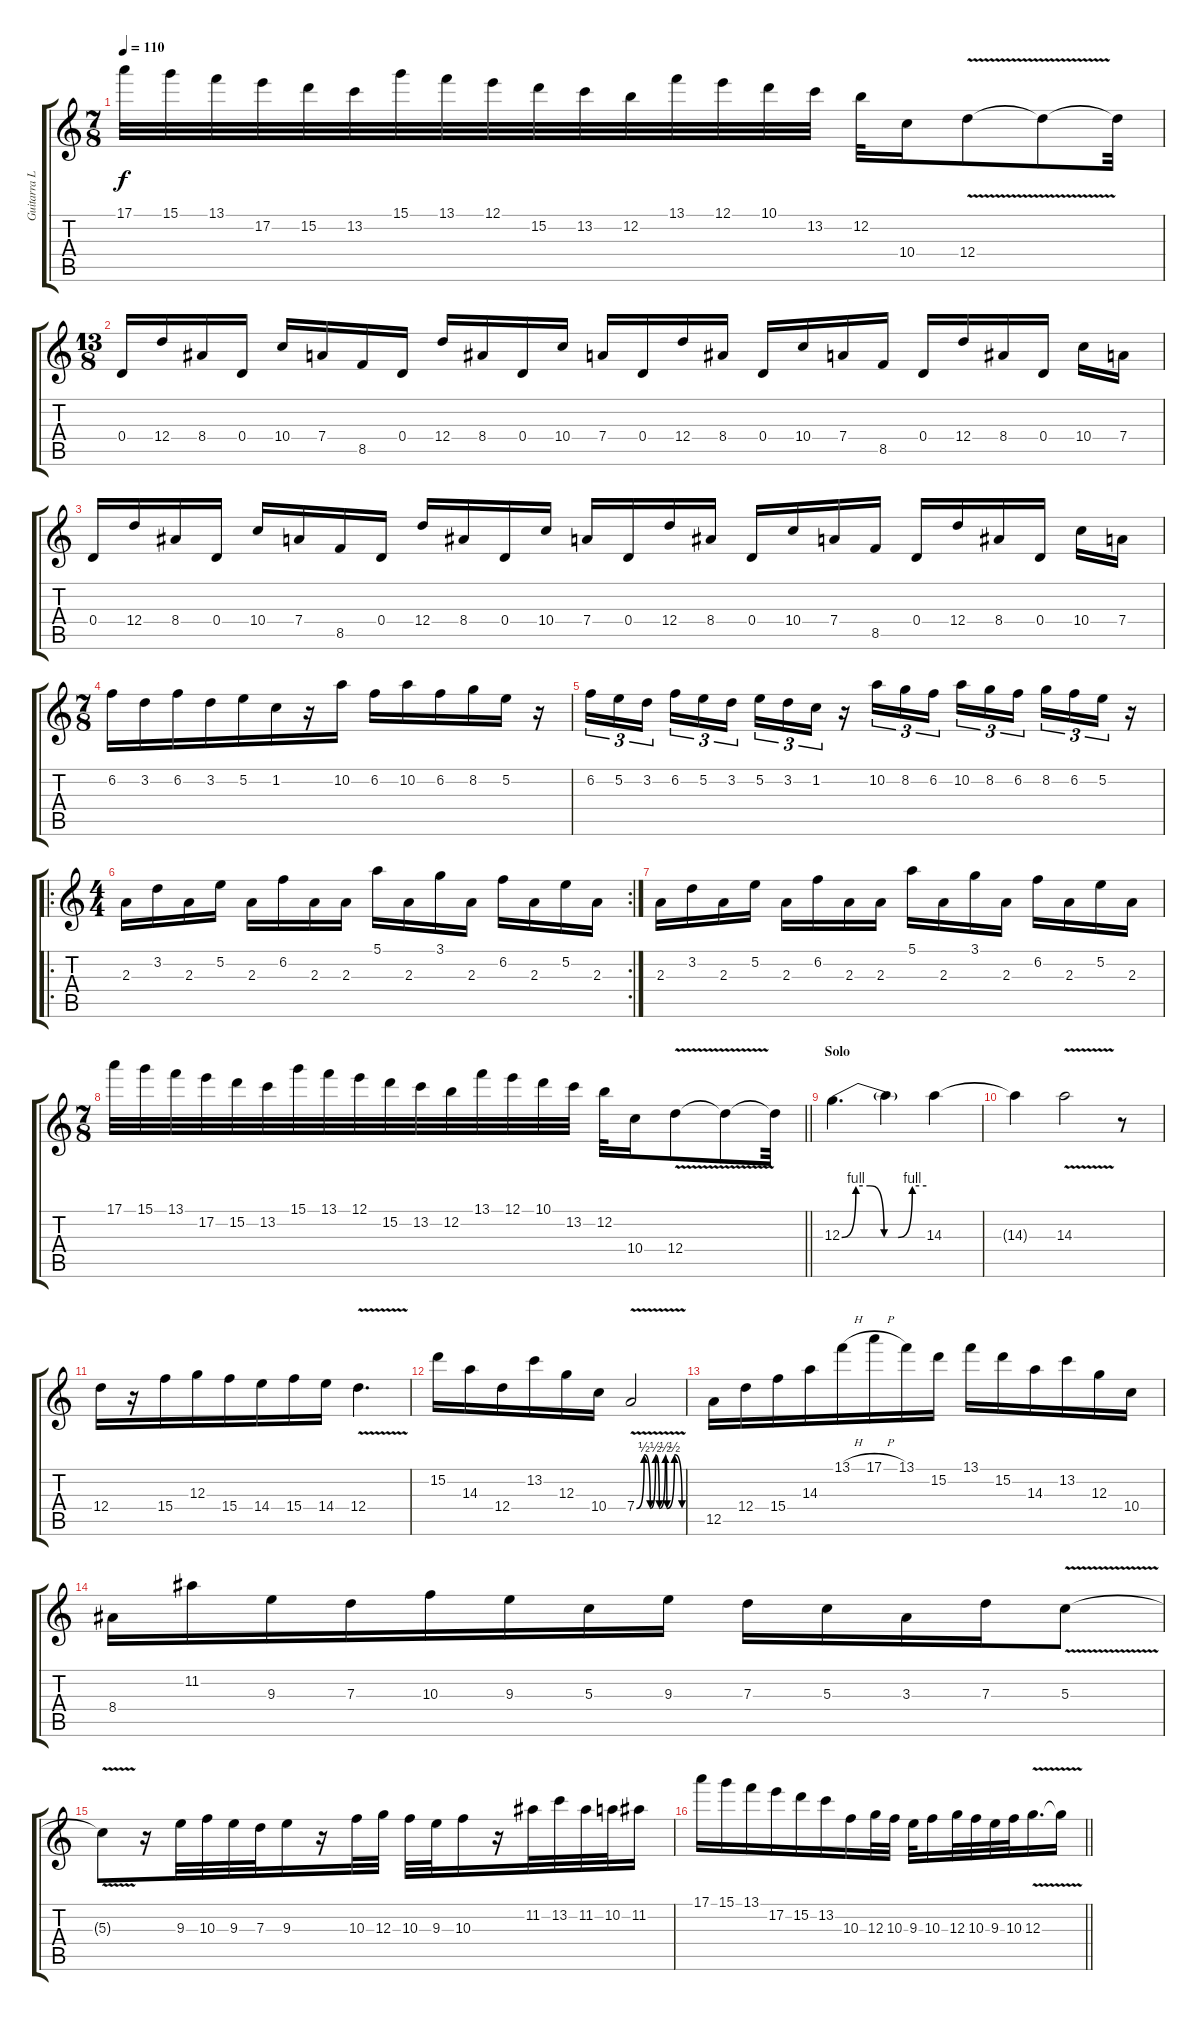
\track ("Guitarra Ld. " "Guitarra L") {instrument distortionguitar}
\staff {score tabs}
\tuning (E4 B3 G3 D3 A2 E2) {hide}
\ts (7 8)
\tempo 110
\clef g2
\ks c
17.1.32{dy f} 15.1.32 13.1.32 17.2.32 15.2.32 13.2.32 15.1.32 13.1.32 12.1.32 15.2.32 13.2.32 12.2.32 13.1.32 12.1.32 10.1.32 13.2.32 12.2.32 10.4.16 12.4{v}.8 12.4{t}.8 12.4{t}.32 |
\ts (13 8)
0.4.16 12.4.16 8.4.16 0.4.16 10.4.16 7.4.16 8.5.16 0.4.16 12.4.16 8.4.16 0.4.16 10.4.16 7.4.16 0.4.16 12.4.16 8.4.16 0.4.16 10.4.16 7.4.16 8.5.16 0.4.16 12.4.16 8.4.16 0.4.16 10.4.16 7.4.16 |
0.4.16 12.4.16 8.4.16 0.4.16 10.4.16 7.4.16 8.5.16 0.4.16 12.4.16 8.4.16 0.4.16 10.4.16 7.4.16 0.4.16 12.4.16 8.4.16 0.4.16 10.4.16 7.4.16 8.5.16 0.4.16 12.4.16 8.4.16 0.4.16 10.4.16 7.4.16 |
\ts (7 8)
6.2.16 3.2.16 6.2.16 3.2.16 5.2.16 1.2.16 r.16 10.2.16 6.2.16 10.2.16 6.2.16 8.2.16 5.2.16 r.16 |
6.2.16{tu (3 2)} 5.2.16{tu (3 2)} 3.2.16{tu (3 2)} 6.2.16{tu (3 2)} 5.2.16{tu (3 2)} 3.2.16{tu (3 2)} 5.2.16{tu (3 2)} 3.2.16{tu (3 2)} 1.2.16{tu (3 2)} r.16 10.2.16{tu (3 2)} 8.2.16{tu (3 2)} 6.2.16{tu (3 2) beam splitsecondary} 10.2.16{tu (3 2)} 8.2.16{tu (3 2)} 6.2.16{tu (3 2) beam splitsecondary} 8.2.16{tu (3 2)} 6.2.16{tu (3 2)} 5.2.16{tu (3 2)} r.16 |
\ro
\rc 2
\ts (4 4)
2.3.16 3.2.16 2.3.16 5.2.16 2.3.16 6.2.16 2.3.16 2.3.16 5.1.16 2.3.16 3.1.16 2.3.16 6.2.16 2.3.16 5.2.16 2.3.16 |
2.3.16 3.2.16 2.3.16 5.2.16 2.3.16 6.2.16 2.3.16 2.3.16 5.1.16 2.3.16 3.1.16 2.3.16 6.2.16 2.3.16 5.2.16 2.3.16 |
\ts (7 8)
\barLineRight lightlight
17.1.32 15.1.32 13.1.32 17.2.32 15.2.32 13.2.32 15.1.32 13.1.32 12.1.32 15.2.32 13.2.32 12.2.32 13.1.32 12.1.32 10.1.32 13.2.32 12.2.32 10.4.16 12.4{v}.8 12.4{t}.8 12.4{t}.32 |
\section ("" "Solo ")
12.3{be (custom 0 0 10 4 20 4 30 0 40 0 50 4 60 4)}.4{d} 12.3{t}.4 14.3.4 |
14.3{t}.4 14.3{v}.2 r.8 |
12.4.16 r.16 15.4.16 12.3.16 15.4.16 14.4.16 15.4.16 14.4.16 12.4{v}.4{d} |
15.2.16 14.3.16 12.4.16 13.2.16 12.3.16 10.4.16 7.4{be (custom 0 0 10 2 18 0 25 2 30 0 38 2 40 0 50 2 60 0) v}.2 |
12.5.16 12.4.16 15.4.16 14.3.16 13.1{h}.16 17.1{h}.16 13.1.16 15.2.16 13.1.16 15.2.16 14.3.16 13.2.16 12.3.16 10.4.16 |
8.4.16 11.2.16 9.3.16 7.3.16 10.3.16 9.3.16 5.3.16 9.3.16 7.3.16 5.3.16 3.3.16 7.3.16 5.3{v}.8 |
5.3{t}.8 r.16 9.3.32 10.3.32 9.3.32 7.3.32 9.3.16 r.16 10.3.32 12.3.32 10.3.32 9.3.32 10.3.16 r.16 11.2.32 13.2.32 11.2.32 10.2.32 11.2.16 |
\barLineRight lightlight
17.1.16 15.1.16 13.1.16 17.2.16 15.2.16 13.2.16 10.3.16 12.3.32 10.3.32 9.3.32 10.3.16 12.3.32 10.3.32 9.3.32 10.3.32 12.3{v}.16{d} 12.3{t}.16
